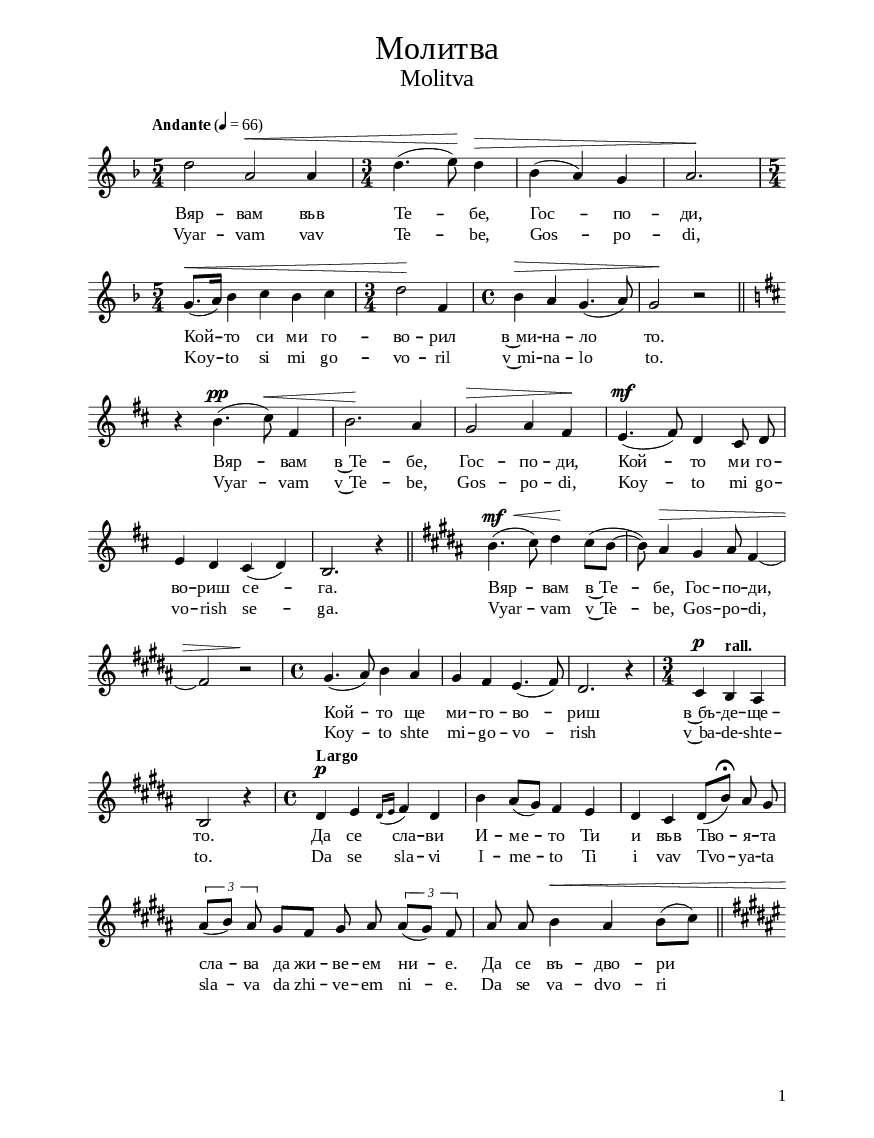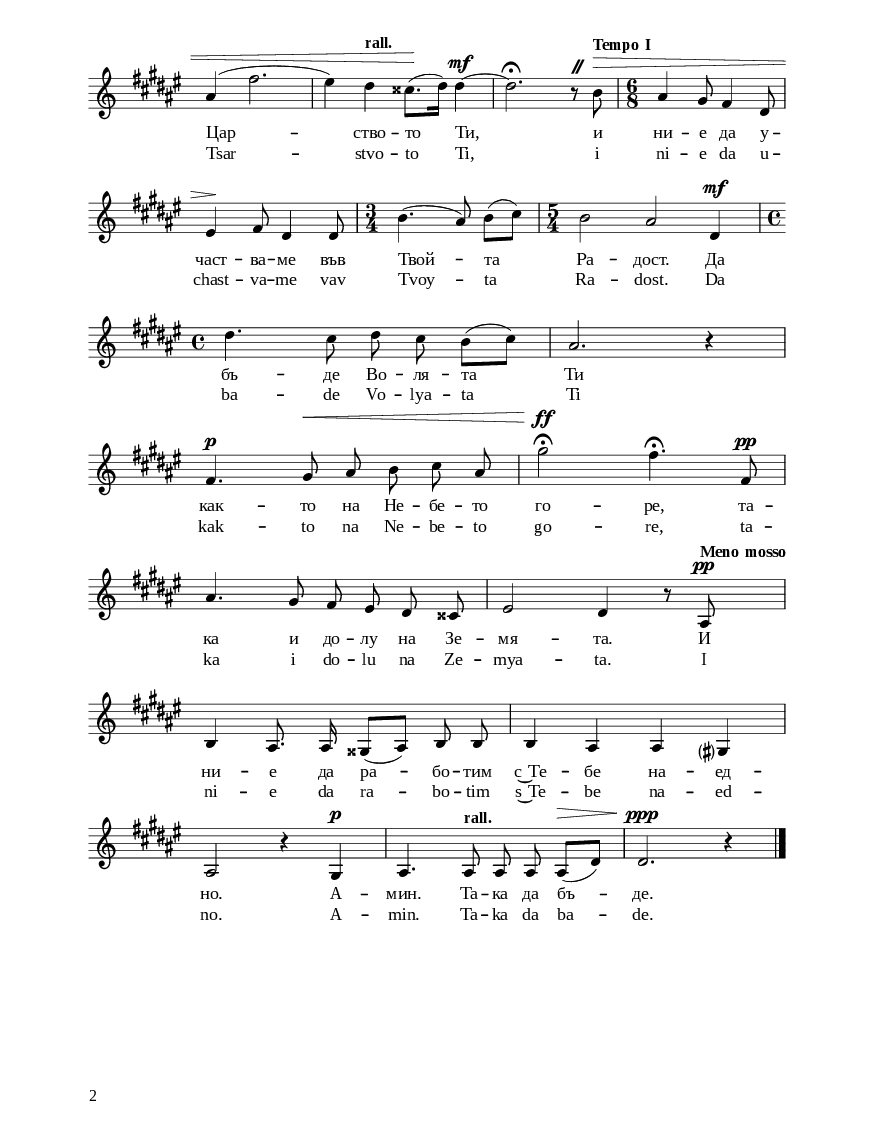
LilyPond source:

\version "2.24.1"

% include paper part and global functions
\include "include/globals.ily"

\bookpart {
  \label #'ref204
  \tocItem \markup "Молитва (Вярвам в теб) – Molitva (Вярвам в теб) "
  \include "include/bookpart-paper.ily"
  \score {
    \include "include/score-layout.ily"

    \new Voice \relative c' {
      \clef treble
      \key d \minor
      \time 5/4
      \tempoFunc "Andante" 4 "66"
      \autoBeamOff
      \override Hairpin.to-barline = ##f
      \override Hairpin.after-line-breaking = ##t 

      d'2  a2^\<
      a4 | % 81
      \time 3/4  | % 81
      d4. (  e8  \! )  d4 ^\> | % 82
      bes4 (  a4 )  g4 | % 83
      a2. \! | \time 5/4 \break % 84

      g8. ( [  ^\<  a16 ) ]  bes4  c4
      bes4  c4 | % 85
      \time 3/4  | % 85
      d2 \!  f,4 | % 86
      \time 4/4 bes4  ^\>  a4  g4. (  a8 ) | % 87
      g2 \! r2 \bar "||" | \break % 88

      \key d \major | % 88
      r4  b4. ( ^\pp  cis8 ) ^\<  fis,4 | % 89
      b2.  \! a4 |
      g2^\>  a4  fis4  \! | % 91
      e4. ( ^\mf  fis8 )  d4  cis8
      d8 | \break % 92
      e4  d4  cis4 (  d4 ) | % 93
      b2. r4 \bar "||"
      | % 94
      \key b \major | % 94
      b'4. (^\mf ^\<  cis8 )  dis4 \!
      cis8 ( [  b8 ~ ] | % 95
      b8 )  ais4 ^\>  gis4  ais8
      fis4 ~ | \break % 96
      fis2 r2 \! | % 97
      \time 4/4 gis4. (  ais8 )  b4  ais4 | % 98
      gis4  fis4  e4. (  fis8 ) | % 99
      dis2. r4  |
      \time 3/4  |
      cis4 ^\p  b4 ^\markup{ \bold {rall.} } ais4 | \break % 101
      b2 r4 | % 102
      \time 4/4  | % 102
      dis4 ^\markup{ \bold {Largo} } ^\p  e4 \grace {
        dis16 ( [  e16 ]
      }
      fis4 )  dis4
      | % 103
      b'4  ais8 ( [  gis8 ) ]  fis4
      e4 | % 104
      dis4  cis4  dis8 ( [  b'8 )
      ^\fermata ]  ais8  gis8 \break | % 105
      \times 2/3  {
        ais8 ( [  b8 )]  ais8
      }
      gis8 [ fis8 ] gis8  ais8
      \times 2/3  {
        ais8 ( [  gis8 )  ] fis8
      }
      | % 106
      ais8  ais8  b4 ^\<  ais4
      b8 ( [  cis8 ) ] \bar "||"
      | % 107
      \key dis \minor | \break % 107
      ais4 (  fis'2. | % 108
      eis4 )  dis4 ^\markup{ \bold {rall.} }
      cisis8. ( [ \!  dis16 ) ]  dis4 ~
      ^\mf | % 109
      dis2. ^\fermata r8^\markup{\musicglyph "scripts.caesura.straight"} b8^\markup{
        \bold {
          Tempo I
        }
      }
      ^\> |
      \time 6/8  |
      ais4  gis8  fis4  dis8 \break | % 111
      eis4  \! fis8 \!  dis4  dis8 | % 112
      \time 3/4  | % 112
      b'4. (  ais8 )  b8 ( [  cis8
      ) ] | % 113
      \time 5/4  | % 113
      b2  ais2  dis,4 ^\mf | \break % 114
      \time 4/4  | % 114
      dis'4.  cis8  dis8
      cis8   b8 ( [  cis8 ) ] | % 115
      ais2. r4 \break  | % 116
      fis4. ^\p  gis8 ^\<  ais8   b8
      cis8  ais8  | % 117
      gis'2 ^\fermata \! ^\ff  fis4. ^\fermata
      fis,8 ^\pp | \break % 118
      ais4.  gis8  fis8 eis8
      dis8  cisis8  | % 119
      eis2  dis4 r8  ais8 ^\markup{
        \bold {
          Meno
          mosso
        }
      } ^\pp | \break
      b4  ais8.  ais16  gisis8 ( [
      ais8 ) ]  b8  b8 | % 121
      b4  ais4  ais4  gis?4 \break | % 122
      ais2 r4  gis4 ^\p | % 123
      ais4.  ais8 ^\markup{ \bold {rall.} }  ais8
      ais8  ais8 ( [ ^\>  dis8 ) ] | % 124
      dis2. \! ^\ppp r4 \bar "|."


    }
    \addlyrics {
      Вяр --
      вам във Те -- бе, Гос -- по
      -- ди, Кой -- то си ми го -- во
      -- рил в~ми -- на -- ло то. Вяр -- вам в~Те -- бе, Гос -- по
      -- ди, Кой -- то ми го -- во --
      риш се -- га. Вяр -- вам
      в~Те -- бе, Гос -- по -- ди,
      Кой -- то ще ми -- го -- во
      -- риш в~бъ -- де -- ще -- то. Да
      се  сла -- ви И -- ме --
      то Ти и във Тво -- я -- та
      сла -- ва "да жи" -- ве -- ем ни
      -- е. Да се въ -- дво -- ри
      Цар -- ство -- то Ти,
      и ни -- е да у -- част -- ва -- ме
      във Твой -- та Ра -- дост.
      Да бъ -- де Во -- ля -- та Ти
      как -- то на Не -- бе -- то го --
      ре, та -- ка и до -- лу на Зе --
      мя -- та. И ни -- е да ра -- бо
      -- тим с~Те -- бе на -- ед -- но. А
      -- мин. Та -- ка да бъ -- де.}
      \addlyrics {
        Vyar --
        vam vav Te -- be, Gos -- po
        -- di, Koy -- to si mi go -- vo
        -- ril v~mi -- na -- lo to. Vyar -- vam v~Te -- be, Gos -- po
        -- di, Koy -- to mi go -- vo --
        rish se -- ga. Vyar -- vam
        v~Te -- be, Gos -- po -- di,
        Koy -- to shte mi -- go -- vo
        -- rish v~ba -- de -- shte -- to. Da
        se  sla -- vi I -- me --
        to Ti i vav Tvo -- ya -- ta
        sla -- va "da zhi" -- ve -- em ni
        -- e. Da se va -- dvo -- ri
        Tsar -- stvo -- to Ti,
        i ni -- e da u -- chast -- va -- me
        vav Tvoy -- ta Ra -- dost.
        Da ba -- de Vo -- lya -- ta Ti
        kak -- to na Ne -- be -- to go --
        re, ta -- ka i do -- lu na Ze --
        mya -- ta. I ni -- e da ra -- bo
        -- tim s~Te -- be na -- ed -- no. A
        -- min. Ta -- ka da ba -- de.}

        \header {
          title = \titleFunc "Молитва" "Molitva"
        }

        \midi{}

      } % score

   \pageBreak

      % include foreign translation(s) of the song
      \version "2.24.1"

\markup \fill-line { \fontsize #deTitleFontSize "Gebet" }
\markup \null
\markup \null
\markup \fontsize #deCoupletFontSize {
  \hspace #10
  \override #`(baseline-skip . ,deCoupletBaselineSkip)

  \column {
  

\line { " "Ich glaube an Dich, Herr, }

 \line { " "der Du zu mir in der Vergangenheit gesprochen hast. }
 \line { " "}

 \line { " "Ich glaube an Dich, Herr, }

 \line { " "der Du zu mir jetzt sprichst. }

 \line { " "}
 \line { " "Ich glaube an Dich, Herr, }

 \line { " "der Du zu mir in der Zukunft sprechen wirst. }
  \line { " "}

 \line { " "Gepriesen sei dein Name, }

 \line { " "auf dass wir in Deiner Herrlichkeit leben.  }
  \line { " "}

 \line { " "Möge Dein Reich kommen }

 \line { " "und mögen wir an Deiner Freude teilhaben.  }
  \line { " "}

 \line { " "Dein Wille geschehe wie oben im Himmel, }

 \line { " "so unten auf der Erde.  }
  \line { " "}

 \line { " "Auf dass wir mit Dir zusammenarbeiten.  }

 \line { " "Amen. So sei es.  }

  }
}


    } % bookpart

    % Più mosso
    %
